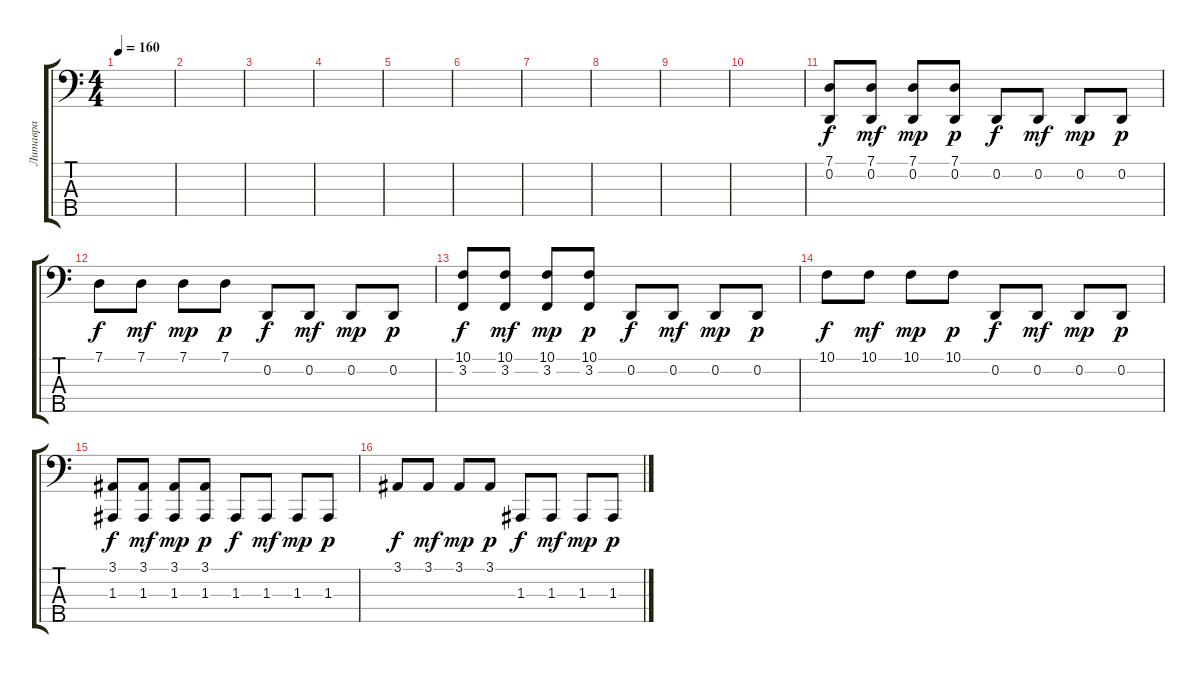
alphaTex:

\track ("Литавра" "Литавра") {instrument timpani}
\staff {score tabs}
\tuning (G2 D2 A1 E1 B0) {hide}
\ts (4 4)
\tempo 160
\clef f4
\ks c
|
|
|
|
|
|
|
|
|
|
(7.1 0.2).8 (7.1 0.2).8{dy mf} (7.1 0.2).8{dy mp} (7.1 0.2).8{dy p} 0.2.8{dy f} 0.2.8{dy mf} 0.2.8{dy mp} 0.2.8{dy p} |
7.1.8{dy f} 7.1.8{dy mf} 7.1.8{dy mp} 7.1.8{dy p} 0.2.8{dy f} 0.2.8{dy mf} 0.2.8{dy mp} 0.2.8{dy p} |
(10.1 3.2).8{dy f} (10.1 3.2).8{dy mf} (10.1 3.2).8{dy mp} (10.1 3.2).8{dy p} 0.2.8{dy f} 0.2.8{dy mf} 0.2.8{dy mp} 0.2.8{dy p} |
10.1.8{dy f} 10.1.8{dy mf} 10.1.8{dy mp} 10.1.8{dy p} 0.2.8{dy f} 0.2.8{dy mf} 0.2.8{dy mp} 0.2.8{dy p} |
(3.1 1.3).8{dy f} (3.1 1.3).8{dy mf} (3.1 1.3).8{dy mp} (3.1 1.3).8{dy p} 1.3.8{dy f} 1.3.8{dy mf} 1.3.8{dy mp} 1.3.8{dy p} |
3.1.8{dy f} 3.1.8{dy mf} 3.1.8{dy mp} 3.1.8{dy p} 1.3.8{dy f} 1.3.8{dy mf} 1.3.8{dy mp} 1.3.8{dy p}
